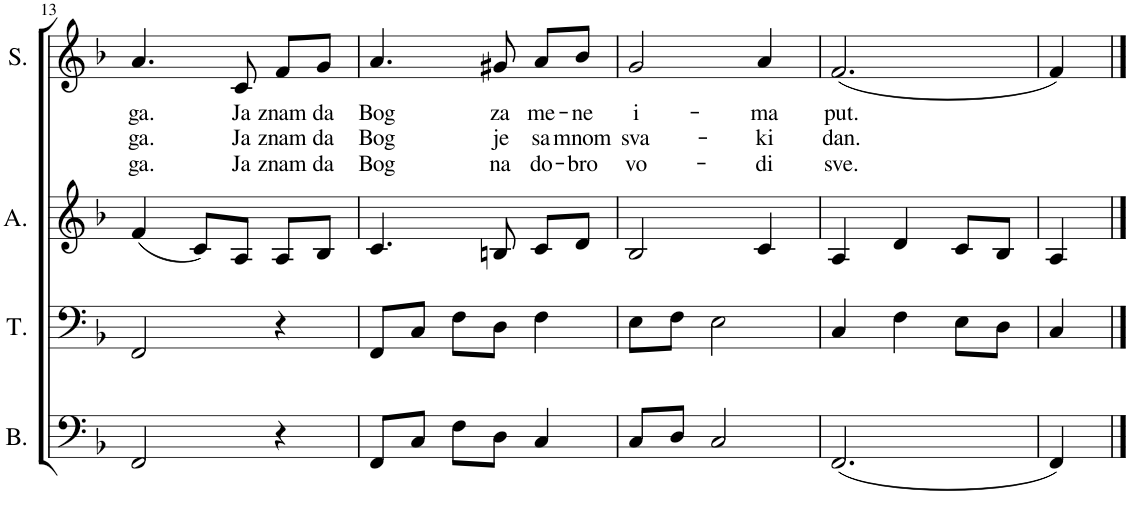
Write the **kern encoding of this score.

**kern	**kern	**kern	**kern	**text	**text	**text
*part4	*part3	*part2	*part1	*part1	*part1	*part1
*staff4	*staff3	*staff2	*staff1	*staff1	*staff1	*staff1
*I"Bass	*I"Tenor	*I"Alto	*I"Soprano	*	*	*
*I'B.	*I'T.	*I'A.	*I'S.	*	*	*
!!LO:PB:g=z
*clefF4	*clefF4	*clefG2	*clefG2	*	*	*
*k[b-]	*k[b-]	*k[b-]	*k[b-]	*	*	*
*M3/4	*M3/4	*M3/4	*M3/4	*	*	*
=13	=13	=13	=13	=13	=13	=13
!	!	!	!	!LO:LY:b	!LO:LY:b	!LO:LY:b
2FF/	2FF/	(4f/	4.a/	ga.	ga.	ga.
.	.	8c/L)	.	.	.	.
!	!	!	!	!LO:LY:b	!LO:LY:b	!LO:LY:b
.	.	8A/J	8c/	Ja	Ja	Ja
!	!	!	!	!LO:LY:b	!LO:LY:b	!LO:LY:b
4r	4r	8A/L	8f/L	znam	znam	znam
!	!	!	!	!LO:LY:b	!LO:LY:b	!LO:LY:b
.	.	8B-/J	8g/J	da	da	da
=14	=14	=14	=14	=14	=14	=14
!	!	!	!	!LO:LY:b	!LO:LY:b	!LO:LY:b
8FF/L	8FF/L	4.c/	4.a/	Bog	Bog	Bog
8C/J	8C/J	.	.	.	.	.
8F\L	8F\L	.	.	.	.	.
!	!	!	!	!LO:LY:b	!LO:LY:b	!LO:LY:b
8D\J	8D\J	8Bn/	8g#X/	za	je	na
!	!	!	!	!LO:LY:b	!LO:LY:b	!LO:LY:b
4C/	4F\	8c/L	8a/L	me-	sa	do-
!	!	!	!	!LO:LY:b	!LO:LY:b	!LO:LY:b
.	.	8d/J	8b-/J	-ne	mnom	-bro
=15	=15	=15	=15	=15	=15	=15
!	!	!	!	!LO:LY:b	!LO:LY:b	!LO:LY:b
8C/L	8E\L	2B-/	2g/	i-	sva-	vo-
8D/J	8F\J	.	.	.	.	.
2C/	2E\	.	.	.	.	.
!	!	!	!	!LO:LY:b	!LO:LY:b	!LO:LY:b
.	.	4c/	4a/	-ma	-ki	-di
=16	=16	=16	=16	=16	=16	=16
!	!	!	!	!LO:LY:b	!LO:LY:b	!LO:LY:b
(2.FF/	4C/	4A/	(2.f/	put.	dan.	sve.
.	4F\	4d/	.	.	.	.
.	8E\L	8c/L	.	.	.	.
.	8D\J	8B-/J	.	.	.	.
=17	=17	=17	=17	=17	=17	=17
4FF/)	4C/	4A/	4f/)	.	.	.
==	==	==	==	==	==	==
*-	*-	*-	*-	*-	*-	*-
